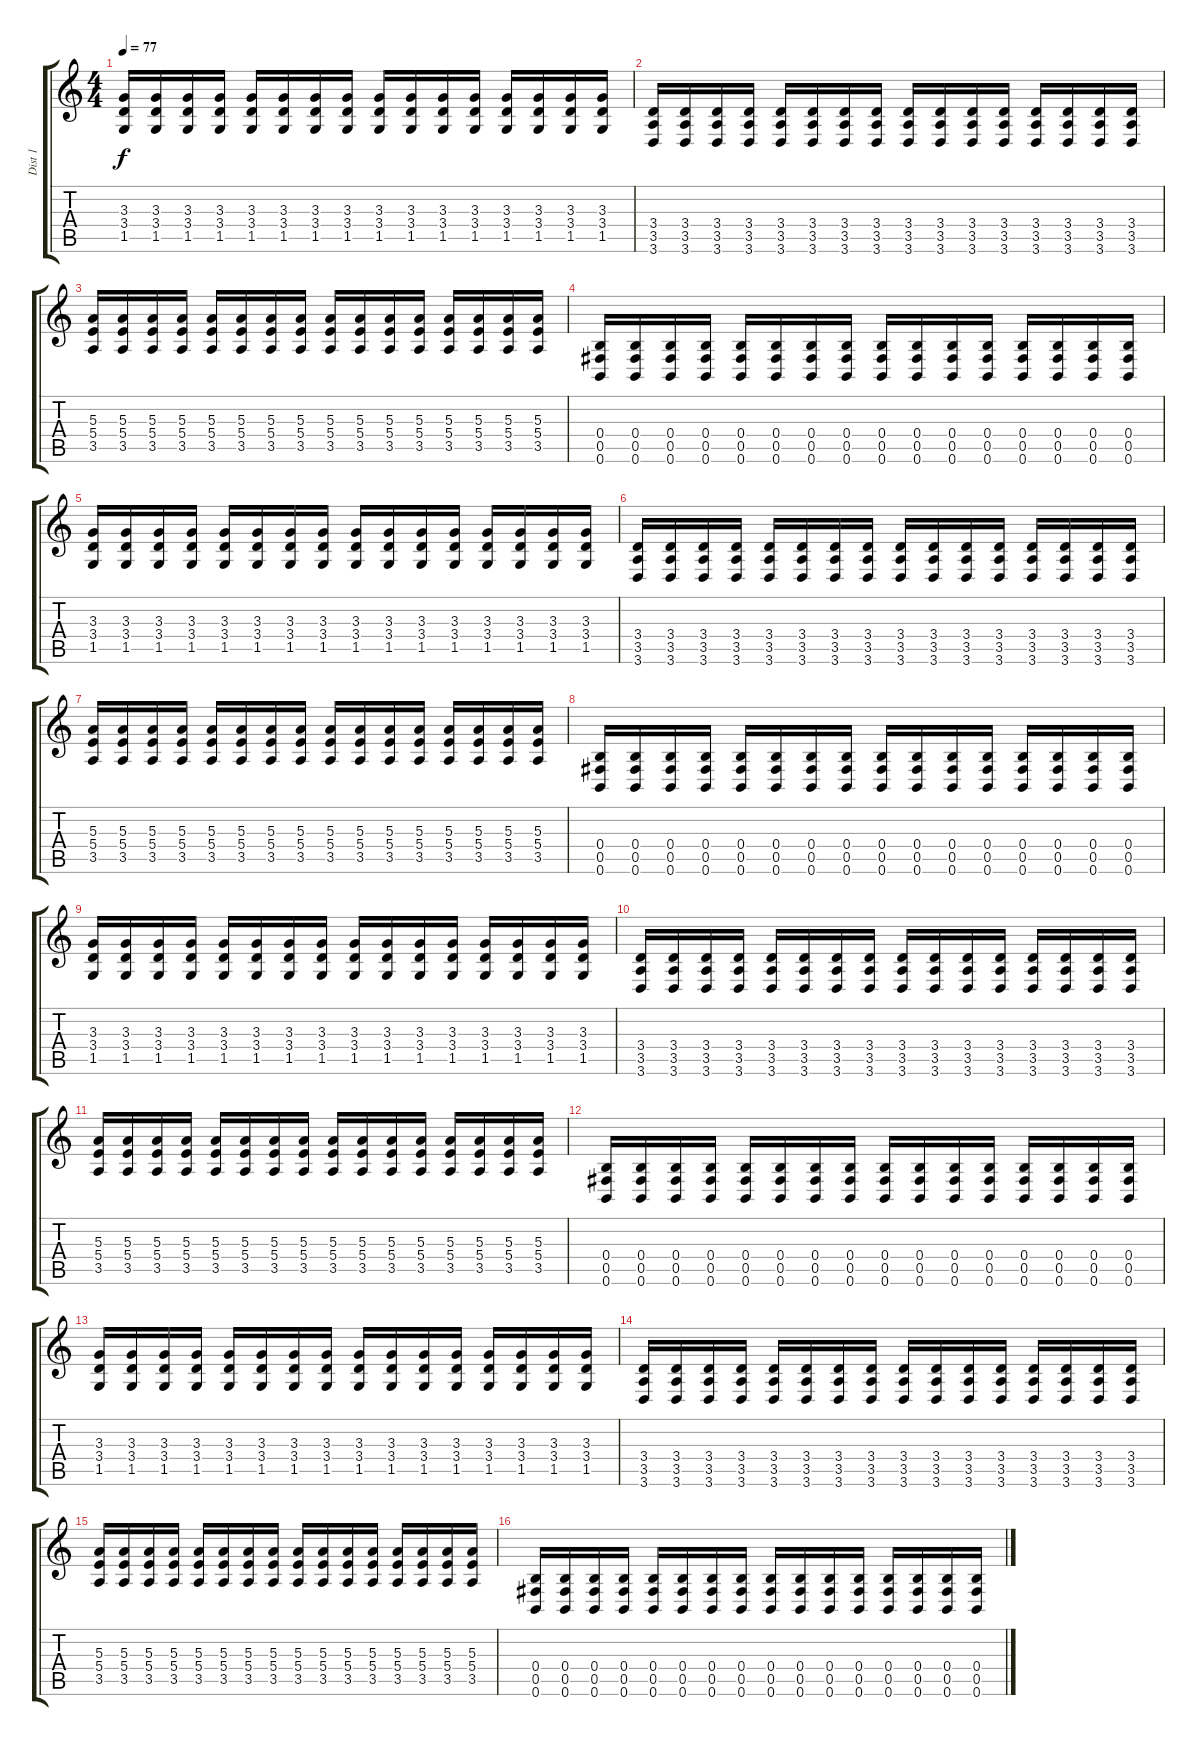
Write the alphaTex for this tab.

\track ("Dist 1" "Dist 1") {instrument distortionguitar}
\staff {score tabs}
\tuning (Db4 Ab3 E3 B2 Gb2 B1) {hide}
\ts (4 4)
\tempo 77
\clef g2
\ks c
(3.3 3.4 1.5).16{dy f} (3.3 3.4 1.5).16 (3.3 3.4 1.5).16 (3.3 3.4 1.5).16 (3.3 3.4 1.5).16 (3.3 3.4 1.5).16 (3.3 3.4 1.5).16 (3.3 3.4 1.5).16 (3.3 3.4 1.5).16 (3.3 3.4 1.5).16 (3.3 3.4 1.5).16 (3.3 3.4 1.5).16 (3.3 3.4 1.5).16 (3.3 3.4 1.5).16 (3.3 3.4 1.5).16 (3.3 3.4 1.5).16 |
(3.4 3.5 3.6).16 (3.4 3.5 3.6).16 (3.4 3.5 3.6).16 (3.4 3.5 3.6).16 (3.4 3.5 3.6).16 (3.4 3.5 3.6).16 (3.4 3.5 3.6).16 (3.4 3.5 3.6).16 (3.4 3.5 3.6).16 (3.4 3.5 3.6).16 (3.4 3.5 3.6).16 (3.4 3.5 3.6).16 (3.4 3.5 3.6).16 (3.4 3.5 3.6).16 (3.4 3.5 3.6).16 (3.4 3.5 3.6).16 |
(5.3 5.4 3.5).16 (5.3 5.4 3.5).16 (5.3 5.4 3.5).16 (5.3 5.4 3.5).16 (5.3 5.4 3.5).16 (5.3 5.4 3.5).16 (5.3 5.4 3.5).16 (5.3 5.4 3.5).16 (5.3 5.4 3.5).16 (5.3 5.4 3.5).16 (5.3 5.4 3.5).16 (5.3 5.4 3.5).16 (5.3 5.4 3.5).16 (5.3 5.4 3.5).16 (5.3 5.4 3.5).16 (5.3 5.4 3.5).16 |
(0.4 0.5 0.6).16 (0.4 0.5 0.6).16 (0.4 0.5 0.6).16 (0.4 0.5 0.6).16 (0.4 0.5 0.6).16 (0.4 0.5 0.6).16 (0.4 0.5 0.6).16 (0.4 0.5 0.6).16 (0.4 0.5 0.6).16 (0.4 0.5 0.6).16 (0.4 0.5 0.6).16 (0.4 0.5 0.6).16 (0.4 0.5 0.6).16 (0.4 0.5 0.6).16 (0.4 0.5 0.6).16 (0.4 0.5 0.6).16 |
(3.3 3.4 1.5).16 (3.3 3.4 1.5).16 (3.3 3.4 1.5).16 (3.3 3.4 1.5).16 (3.3 3.4 1.5).16 (3.3 3.4 1.5).16 (3.3 3.4 1.5).16 (3.3 3.4 1.5).16 (3.3 3.4 1.5).16 (3.3 3.4 1.5).16 (3.3 3.4 1.5).16 (3.3 3.4 1.5).16 (3.3 3.4 1.5).16 (3.3 3.4 1.5).16 (3.3 3.4 1.5).16 (3.3 3.4 1.5).16 |
(3.4 3.5 3.6).16 (3.4 3.5 3.6).16 (3.4 3.5 3.6).16 (3.4 3.5 3.6).16 (3.4 3.5 3.6).16 (3.4 3.5 3.6).16 (3.4 3.5 3.6).16 (3.4 3.5 3.6).16 (3.4 3.5 3.6).16 (3.4 3.5 3.6).16 (3.4 3.5 3.6).16 (3.4 3.5 3.6).16 (3.4 3.5 3.6).16 (3.4 3.5 3.6).16 (3.4 3.5 3.6).16 (3.4 3.5 3.6).16 |
(5.3 5.4 3.5).16 (5.3 5.4 3.5).16 (5.3 5.4 3.5).16 (5.3 5.4 3.5).16 (5.3 5.4 3.5).16 (5.3 5.4 3.5).16 (5.3 5.4 3.5).16 (5.3 5.4 3.5).16 (5.3 5.4 3.5).16 (5.3 5.4 3.5).16 (5.3 5.4 3.5).16 (5.3 5.4 3.5).16 (5.3 5.4 3.5).16 (5.3 5.4 3.5).16 (5.3 5.4 3.5).16 (5.3 5.4 3.5).16 |
(0.4 0.5 0.6).16 (0.4 0.5 0.6).16 (0.4 0.5 0.6).16 (0.4 0.5 0.6).16 (0.4 0.5 0.6).16 (0.4 0.5 0.6).16 (0.4 0.5 0.6).16 (0.4 0.5 0.6).16 (0.4 0.5 0.6).16 (0.4 0.5 0.6).16 (0.4 0.5 0.6).16 (0.4 0.5 0.6).16 (0.4 0.5 0.6).16 (0.4 0.5 0.6).16 (0.4 0.5 0.6).16 (0.4 0.5 0.6).16 |
(3.3 3.4 1.5).16 (3.3 3.4 1.5).16 (3.3 3.4 1.5).16 (3.3 3.4 1.5).16 (3.3 3.4 1.5).16 (3.3 3.4 1.5).16 (3.3 3.4 1.5).16 (3.3 3.4 1.5).16 (3.3 3.4 1.5).16 (3.3 3.4 1.5).16 (3.3 3.4 1.5).16 (3.3 3.4 1.5).16 (3.3 3.4 1.5).16 (3.3 3.4 1.5).16 (3.3 3.4 1.5).16 (3.3 3.4 1.5).16 |
(3.4 3.5 3.6).16 (3.4 3.5 3.6).16 (3.4 3.5 3.6).16 (3.4 3.5 3.6).16 (3.4 3.5 3.6).16 (3.4 3.5 3.6).16 (3.4 3.5 3.6).16 (3.4 3.5 3.6).16 (3.4 3.5 3.6).16 (3.4 3.5 3.6).16 (3.4 3.5 3.6).16 (3.4 3.5 3.6).16 (3.4 3.5 3.6).16 (3.4 3.5 3.6).16 (3.4 3.5 3.6).16 (3.4 3.5 3.6).16 |
(5.3 5.4 3.5).16 (5.3 5.4 3.5).16 (5.3 5.4 3.5).16 (5.3 5.4 3.5).16 (5.3 5.4 3.5).16 (5.3 5.4 3.5).16 (5.3 5.4 3.5).16 (5.3 5.4 3.5).16 (5.3 5.4 3.5).16 (5.3 5.4 3.5).16 (5.3 5.4 3.5).16 (5.3 5.4 3.5).16 (5.3 5.4 3.5).16 (5.3 5.4 3.5).16 (5.3 5.4 3.5).16 (5.3 5.4 3.5).16 |
(0.4 0.5 0.6).16 (0.4 0.5 0.6).16 (0.4 0.5 0.6).16 (0.4 0.5 0.6).16 (0.4 0.5 0.6).16 (0.4 0.5 0.6).16 (0.4 0.5 0.6).16 (0.4 0.5 0.6).16 (0.4 0.5 0.6).16 (0.4 0.5 0.6).16 (0.4 0.5 0.6).16 (0.4 0.5 0.6).16 (0.4 0.5 0.6).16 (0.4 0.5 0.6).16 (0.4 0.5 0.6).16 (0.4 0.5 0.6).16 |
(3.3 3.4 1.5).16 (3.3 3.4 1.5).16 (3.3 3.4 1.5).16 (3.3 3.4 1.5).16 (3.3 3.4 1.5).16 (3.3 3.4 1.5).16 (3.3 3.4 1.5).16 (3.3 3.4 1.5).16 (3.3 3.4 1.5).16 (3.3 3.4 1.5).16 (3.3 3.4 1.5).16 (3.3 3.4 1.5).16 (3.3 3.4 1.5).16 (3.3 3.4 1.5).16 (3.3 3.4 1.5).16 (3.3 3.4 1.5).16 |
(3.4 3.5 3.6).16 (3.4 3.5 3.6).16 (3.4 3.5 3.6).16 (3.4 3.5 3.6).16 (3.4 3.5 3.6).16 (3.4 3.5 3.6).16 (3.4 3.5 3.6).16 (3.4 3.5 3.6).16 (3.4 3.5 3.6).16 (3.4 3.5 3.6).16 (3.4 3.5 3.6).16 (3.4 3.5 3.6).16 (3.4 3.5 3.6).16 (3.4 3.5 3.6).16 (3.4 3.5 3.6).16 (3.4 3.5 3.6).16 |
(5.3 5.4 3.5).16 (5.3 5.4 3.5).16 (5.3 5.4 3.5).16 (5.3 5.4 3.5).16 (5.3 5.4 3.5).16 (5.3 5.4 3.5).16 (5.3 5.4 3.5).16 (5.3 5.4 3.5).16 (5.3 5.4 3.5).16 (5.3 5.4 3.5).16 (5.3 5.4 3.5).16 (5.3 5.4 3.5).16 (5.3 5.4 3.5).16 (5.3 5.4 3.5).16 (5.3 5.4 3.5).16 (5.3 5.4 3.5).16 |
(0.4 0.5 0.6).16 (0.4 0.5 0.6).16 (0.4 0.5 0.6).16 (0.4 0.5 0.6).16 (0.4 0.5 0.6).16 (0.4 0.5 0.6).16 (0.4 0.5 0.6).16 (0.4 0.5 0.6).16 (0.4 0.5 0.6).16 (0.4 0.5 0.6).16 (0.4 0.5 0.6).16 (0.4 0.5 0.6).16 (0.4 0.5 0.6).16 (0.4 0.5 0.6).16 (0.4 0.5 0.6).16 (0.4 0.5 0.6).16
